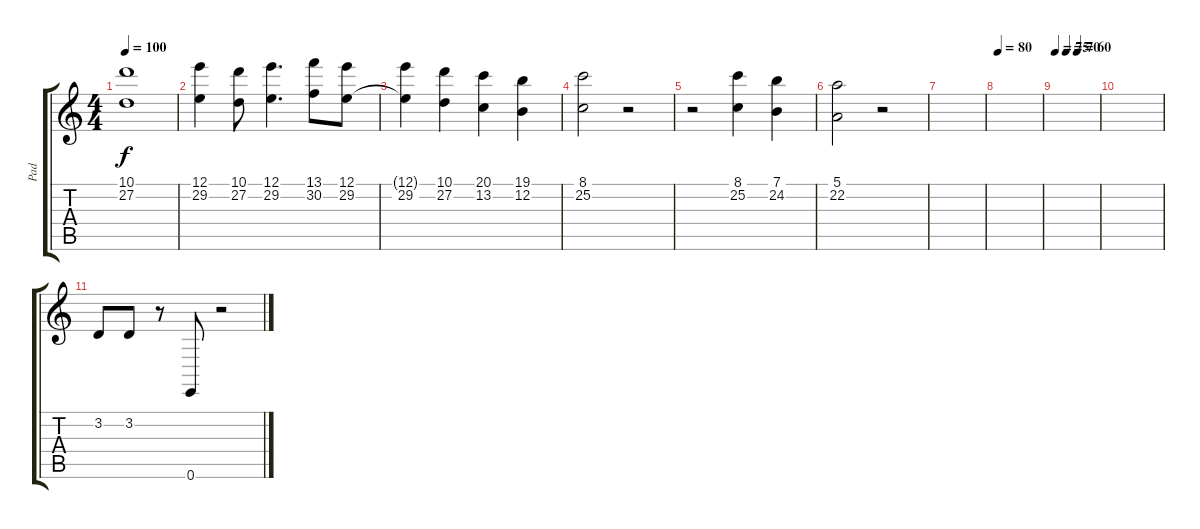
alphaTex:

\track ("Pad" "Pad") {instrument pad2warm}
\staff {score tabs}
\tuning (E4 B3 G3 D3 A2 E2) {hide}
\ts (4 4)
\tempo 100
\clef g2
\ks c
(10.1 27.2).1{dy f} |
(12.1 29.2).4 (10.1 27.2).8 (12.1 29.2).4{d} (13.1 30.2).8 (12.1 29.2).8 |
(12.1{t} 29.2).4 (10.1 27.2).4 (20.1 13.2).4 (19.1 12.2).4 |
(8.1 25.2).2 r.2 |
r.2 (8.1 25.2).4 (7.1 24.2).4 |
(5.1 22.2).2 r.2 |
|
\tempo 80
|
\tempo 75
\tempo (70 0.25)
\tempo (60 0.5)
|
|
3.2.8{instrument gunshot} 3.2.8 r.8 0.6.8 r.2
